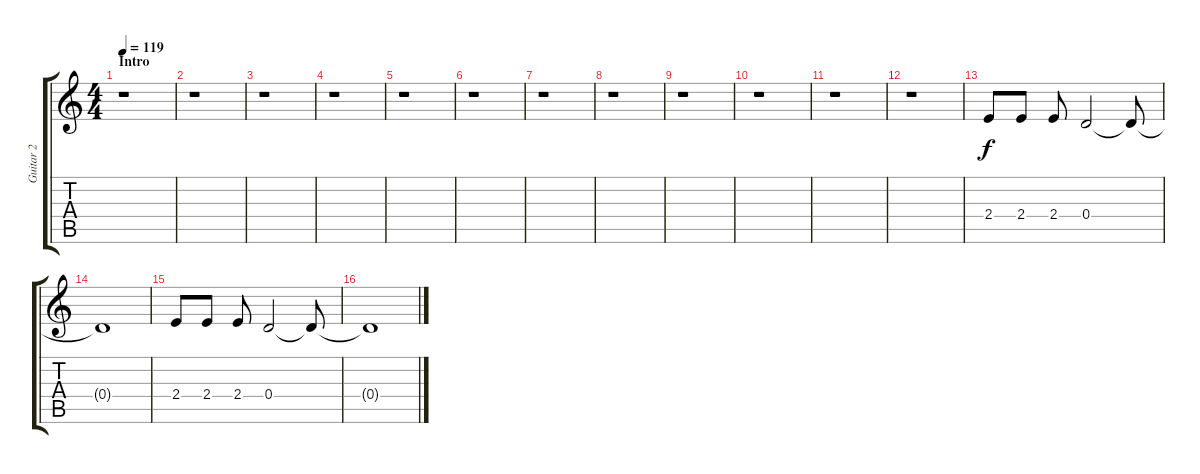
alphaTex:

\track ("Guitar 2" "Guitar 2") {instrument acousticguitarsteel}
\staff {score tabs}
\tuning (E4 B3 G3 D3 A2 E2) {hide}
\ts (4 4)
\section ("" "Intro")
\tempo 119
\clef g2
\ks c
r.1{dy f instrument acousticguitarsteel} |
r.1 |
r.1 |
r.1 |
r.1 |
r.1 |
r.1 |
r.1 |
r.1 |
r.1 |
r.1 |
r.1 |
2.4.8 2.4.8 2.4.8 0.4.2 0.4{t}.8 |
0.4{t}.1 |
2.4.8 2.4.8 2.4.8 0.4.2 0.4{t}.8 |
0.4{t}.1
